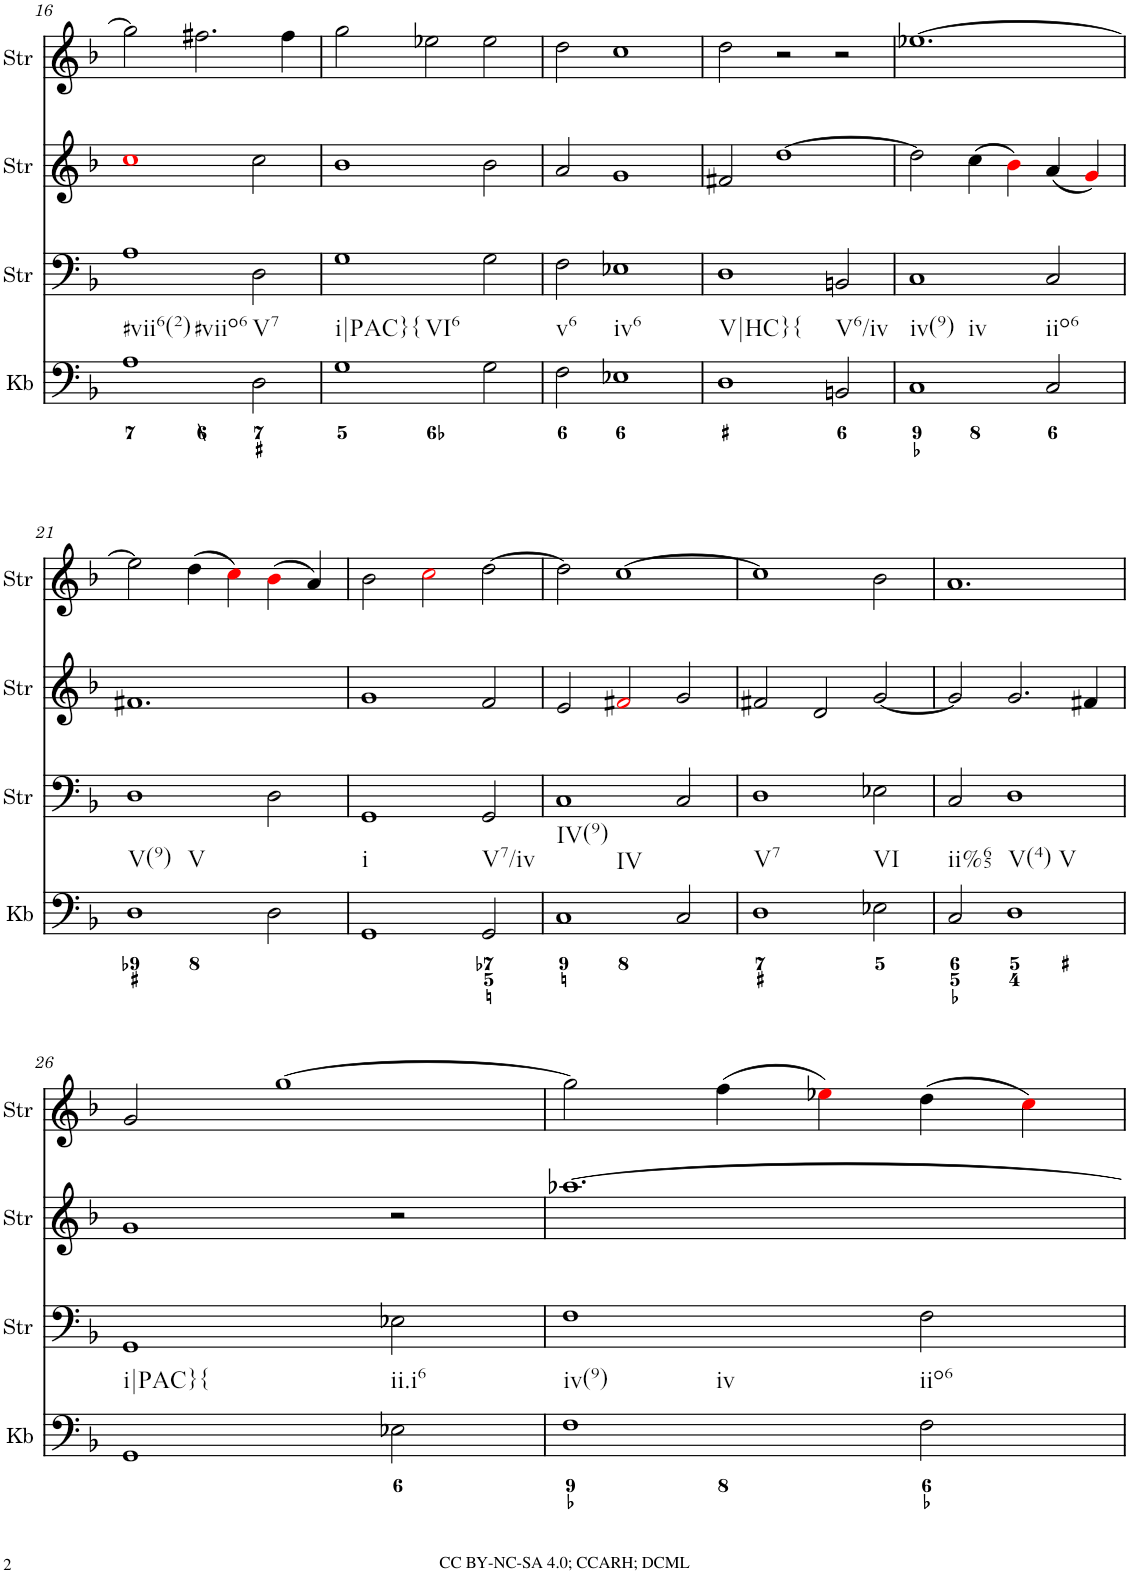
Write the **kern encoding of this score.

**kern	**kern	**kern	**kern
*part4	*part3	*part2	*part1
*staff4	*staff3	*staff2	*staff1
*I"Keyboard	*I"StringInstrument	*I"StringInstrument	*I"StringInstrument
*I'Kb	*I'Str	*I'Str	*I'Str
!!LO:PB:g=z
*clefF4	*clefF4	*clefG2	*clefG2
*k[b-]	*k[b-]	*k[b-]	*k[b-]
*M3/2	*M3/2	*M3/2	*M3/2
=16	=16	=16	=16
!LO:TX:b:t=#vii6(2)	!	!	!
!LO:TX:b:t=#viio6	!	!	!
1A	1A	1cci	2gg\]
.	.	.	2.ff#X\
!LO:TX:b:t=V7	!	!	!
2D\	2D\	2cc\	.
.	.	.	4ff#\
=17	=17	=17	=17
!LO:TX:b:t=i|PAC}{	!	!	!
!LO:TX:b:t=VI6	!	!	!
1G	1G	1b-	2gg\
.	.	.	2ee-X\
2G\	2G\	2b-\	2ee-\
=18	=18	=18	=18
!LO:TX:b:t=v6	!	!	!
2F\	2F\	2a/	2dd\
!LO:TX:b:t=iv6	!	!	!
1E-X	1E-X	1g	1cc
=19	=19	=19	=19
!LO:TX:b:t=V|HC}{	!	!	!
1D	1D	2f#X/	2dd\
.	.	[1dd	2r
!LO:TX:b:t=V6/iv	!	!	!
2BBn/	2BBn/	.	2r
=20	=20	=20	=20
!LO:TX:b:t=iv(9)	!	!	!
!LO:TX:b:t=iv	!	!	!
1C	1C	2dd\]	[1.ee-X
.	.	(4cc\	.
.	.	4b-i\)	.
!LO:TX:b:t=iio6	!	!	!
2C/	2C/	(4a/	.
.	.	4gi/)	.
!!LO:LB:g=z
=21	=21	=21	=21
!LO:TX:b:t=V(9)	!	!	!
!LO:TX:b:t=V	!	!	!
1D	1D	1.f#X	2ee-\]
.	.	.	(4dd\
.	.	.	4cci\)
2D\	2D\	.	(4b-i\
.	.	.	4a/)
=22	=22	=22	=22
!LO:TX:b:t=i	!	!	!
1GG	1GG	1g	2b-\
.	.	.	2cci\
!LO:TX:b:t=V7/iv	!	!	!
2GG/	2GG/	2f/	[2dd\
=23	=23	=23	=23
!LO:TX:b:t=IV(9)	!	!	!
!LO:TX:b:t=IV	!	!	!
1C	1C	2e/	2dd\]
.	.	2f#Xi/	[1cc
2C/	2C/	2g/	.
=24	=24	=24	=24
!LO:TX:b:t=V7	!	!	!
1D	1D	2f#X/	1cc]
.	.	2d/	.
!LO:TX:b:t=VI	!	!	!
2E-X\	2E-X\	[2g/	2b-\
=25	=25	=25	=25
!LO:TX:b:t=ii%65	!	!	!
2C/	2C/	2g/]	1.a
!LO:TX:b:t=V(4)	!	!	!
!LO:TX:b:t=V	!	!	!
1D	1D	2.g/	.
.	.	4f#X/	.
!!LO:LB:g=z
=26	=26	=26	=26
!LO:TX:b:t=i|PAC}{	!	!	!
1GG	1GG	1g	2g/
.	.	.	[1gg
!LO:TX:b:t=ii.i6	!	!	!
2E-X\	2E-X\	2r	.
=27	=27	=27	=27
!LO:TX:b:t=iv(9)	!	!	!
!LO:TX:b:t=iv	!	!	!
1F	1F	[1.aa-X	2gg\]
.	.	.	(4ff\
.	.	.	4ee-Xi\)
!LO:TX:b:t=iio6	!	!	!
2F\	2F\	.	(4dd\
.	.	.	4cci\)
=	=	=	=
*-	*-	*-	*-
